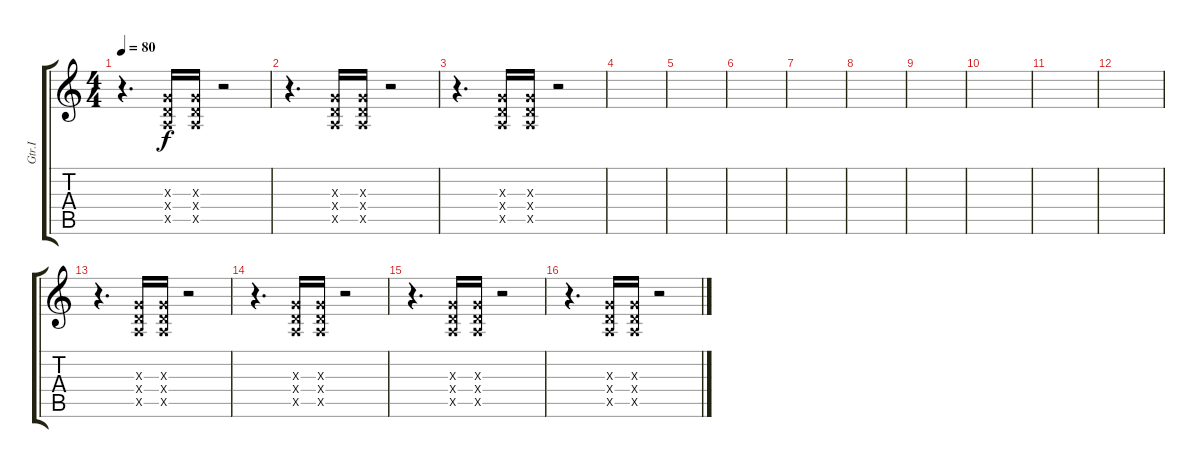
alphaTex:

\track ("Gtr.I" "Gtr.I") {instrument overdrivenguitar}
\staff {score tabs}
\tuning (E4 B3 G3 D3 A2 E2) {hide}
\ts (4 4)
\tempo 80
\clef g2
\ks c
r.4{d dy f} (0.3{x} 0.4{x} 0.5{x}).16 (0.3{x} 0.4{x} 0.5{x}).16 r.2 |
r.4{d} (0.3{x} 0.4{x} 0.5{x}).16 (0.3{x} 0.4{x} 0.5{x}).16 r.2 |
r.4{d} (0.3{x} 0.4{x} 0.5{x}).16 (0.3{x} 0.4{x} 0.5{x}).16 r.2 |
|
|
|
|
|
|
|
|
|
r.4{d} (0.3{x} 0.4{x} 0.5{x}).16 (0.3{x} 0.4{x} 0.5{x}).16 r.2 |
r.4{d} (0.3{x} 0.4{x} 0.5{x}).16 (0.3{x} 0.4{x} 0.5{x}).16 r.2 |
r.4{d} (0.3{x} 0.4{x} 0.5{x}).16 (0.3{x} 0.4{x} 0.5{x}).16 r.2 |
r.4{d} (0.3{x} 0.4{x} 0.5{x}).16 (0.3{x} 0.4{x} 0.5{x}).16 r.2
